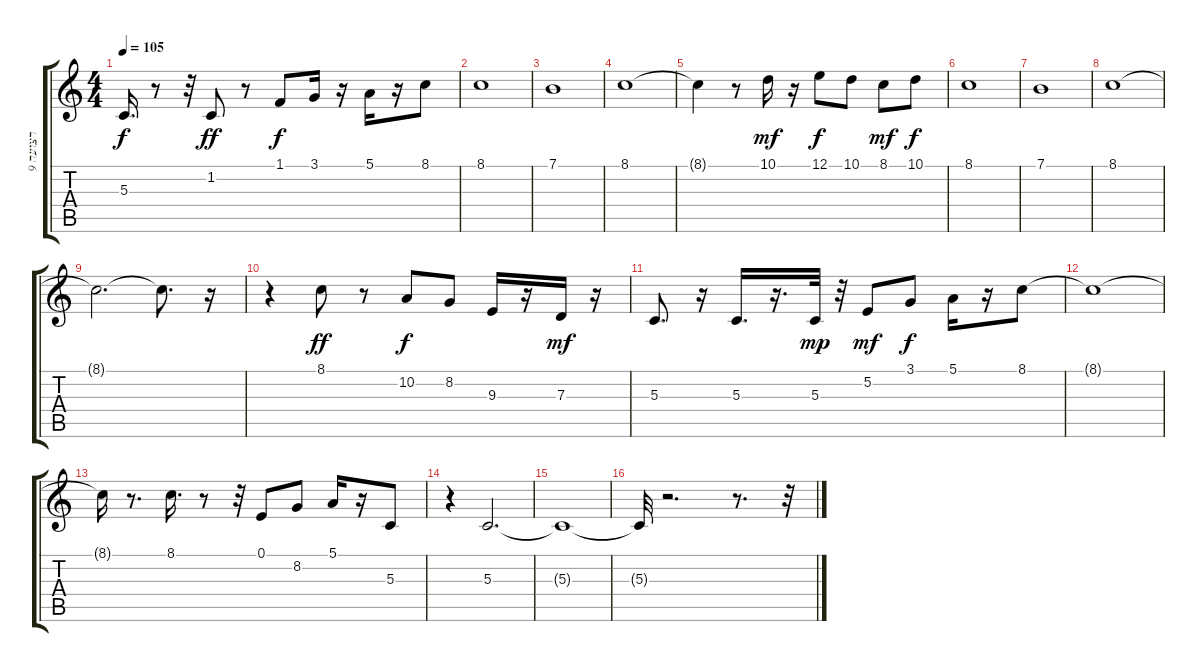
\track ("רצועה 9" "רצועה 9") {instrument tenorsax}
\staff {score tabs}
\tuning (E4 B3 G3 D3 A2 E2) {hide}
\ts (4 4)
\tempo 105
\clef g2
\ks c
5.3{t}.16{d dy f} r.8 r.32 1.2.8{dy ff} r.8 1.1.8{dy f} 3.1.16 r.16 5.1.16 r.16 8.1.8 |
8.1.1 |
7.1.1 |
8.1.1 |
8.1{t}.4 r.8 10.1.16{dy mf} r.16 12.1.8{dy f} 10.1.8 8.1.8{dy mf} 10.1.8{dy f} |
8.1.1 |
7.1.1 |
8.1.1 |
8.1{t}.2{d} 8.1{t}.8{d} r.16 |
r.4 8.1.8{dy ff} r.8 10.2.8{dy f} 8.2.8 9.3.16 r.16 7.3.16{dy mf} r.16 |
5.3.8{d} r.16 5.3.16{d} r.16{d} 5.3.32{dy mp} r.32 5.2.8{dy mf} 3.1.8{dy f} 5.1.16 r.16 8.1.8 |
8.1{t}.1 |
8.1{t}.16 r.8{d} 8.1.16{d} r.8 r.32 0.1.8 8.2.8 5.1.16 r.16 5.3.8 |
r.4 5.3.2{d} |
5.3{t}.1 |
5.3{t}.32 r.2{d} r.8{d} r.32
